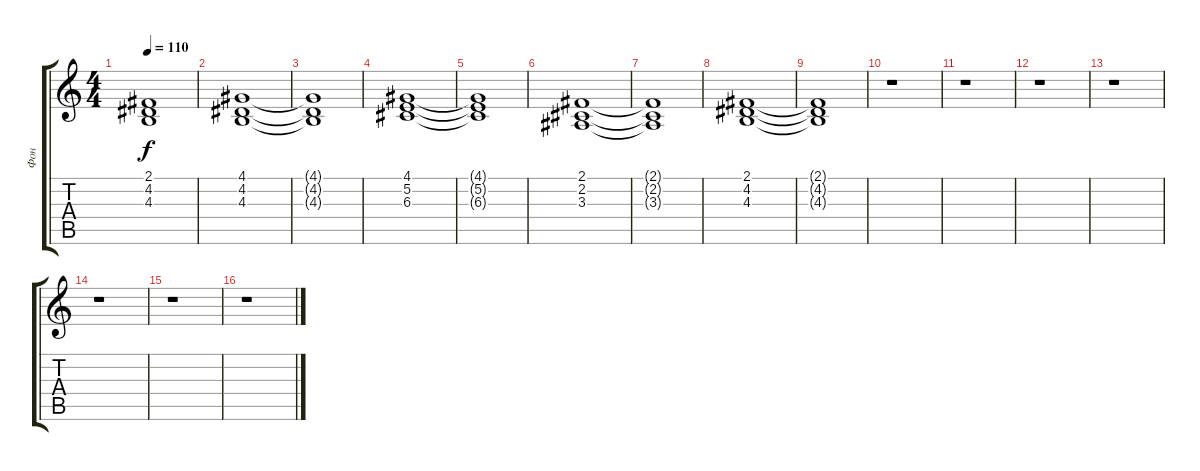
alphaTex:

\track ("Фон" "Фон") {instrument stringensemble1}
\staff {score tabs}
\tuning (E4 B3 G3 D3 A2 E2) {hide}
\ts (4 4)
\tempo 110
\clef g2
\ks c
(2.1{t} 4.2{t} 4.3{t}).1{dy f} |
(4.1 4.2 4.3).1 |
(4.1{t} 4.2{t} 4.3{t}).1 |
(4.1 5.2 6.3).1 |
(4.1{t} 5.2{t} 6.3{t}).1 |
(2.1 2.2 3.3).1 |
(2.1{t} 2.2{t} 3.3{t}).1 |
(2.1 4.2 4.3).1 |
(2.1{t} 4.2{t} 4.3{t}).1 |
r.1 |
r.1 |
r.1 |
r.1 |
r.1 |
r.1 |
r.1
